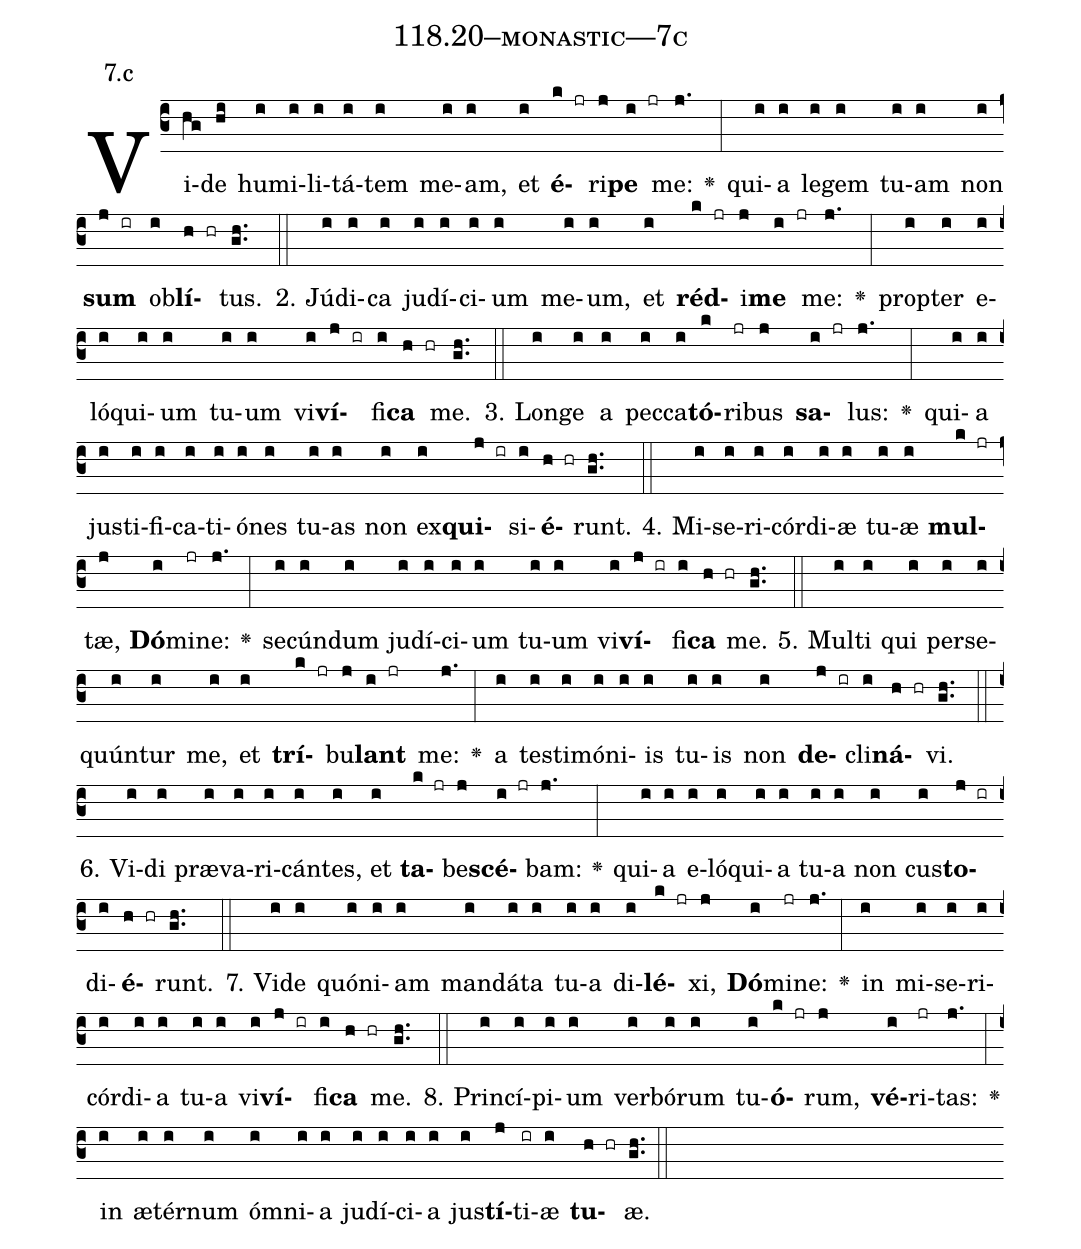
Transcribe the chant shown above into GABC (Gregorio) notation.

name: 118.20--monastic---7c;
annotation: 7.c;
%%
(c3)Vi(hg)de(hi) hu(i)mi(i)li(i)tá(i)tem(i) me(i)am,(i) et(i) <b>é</b>(k jr)ri(j)<b>pe</b>(i jr) me:(j.) <v>\greheightstar</v>(:) qui(i)a(i) le(i)gem(i) tu(i)am(i) non(i) <b>sum</b>(j ir) ob(i)<b>lí</b>(h hr)tus.(gh..) (::)
2. Jú(i)di(i)ca(i) ju(i)dí(i)ci(i)um(i) me(i)um,(i) et(i) <b>réd</b>(k jr)i(j)<b>me</b>(i jr) me:(j.) <v>\greheightstar</v>(:) prop(i)ter(i) e(i)ló(i)qui(i)um(i) tu(i)um(i) vi(i)<b>ví</b>(j ir)fi(i)<b>ca</b>(h hr) me.(gh..) (::)
3. Lon(i)ge(i) a(i) pec(i)ca(i)<b>tó</b>(k)ri(jr)bus(j) <b>sa</b>(i jr)lus:(j.) <v>\greheightstar</v>(:) qui(i)a(i) jus(i)ti(i)fi(i)ca(i)ti(i)ó(i)nes(i) tu(i)as(i) non(i) ex(i)<b>qui</b>(j ir)si(i)<b>é</b>(h hr)runt.(gh..) (::)
4. Mi(i)se(i)ri(i)cór(i)di(i)æ(i) tu(i)æ(i) <b>mul</b>(k jr)tæ,(j) <b>Dó</b>(i)mi(jr)ne:(j.) <v>\greheightstar</v>(:) se(i)cún(i)dum(i) ju(i)dí(i)ci(i)um(i) tu(i)um(i) vi(i)<b>ví</b>(j ir)fi(i)<b>ca</b>(h hr) me.(gh..) (::)
5. Mul(i)ti(i) qui(i) per(i)se(i)quún(i)tur(i) me,(i) et(i) <b>trí</b>(k jr)bu(j)<b>lant</b>(i jr) me:(j.) <v>\greheightstar</v>(:) a(i) tes(i)ti(i)mó(i)ni(i)is(i) tu(i)is(i) non(i) <b>de</b>(j ir)cli(i)<b>ná</b>(h hr)vi.(gh..) (::)
6. Vi(i)di(i) præ(i)va(i)ri(i)cán(i)tes,(i) et(i) <b>ta</b>(k jr)be(j)<b>scé</b>(i jr)bam:(j.) <v>\greheightstar</v>(:) qui(i)a(i) e(i)ló(i)qui(i)a(i) tu(i)a(i) non(i) cus(i)<b>to</b>(j ir)di(i)<b>é</b>(h hr)runt.(gh..) (::)
7. Vi(i)de(i) quón(i)i(i)am(i) man(i)dá(i)ta(i) tu(i)a(i) di(i)<b>lé</b>(k jr)xi,(j) <b>Dó</b>(i)mi(jr)ne:(j.) <v>\greheightstar</v>(:) in(i) mi(i)se(i)ri(i)cór(i)di(i)a(i) tu(i)a(i) vi(i)<b>ví</b>(j ir)fi(i)<b>ca</b>(h hr) me.(gh..) (::)
8. Prin(i)cí(i)pi(i)um(i) ver(i)bó(i)rum(i) tu(i)<b>ó</b>(k jr)rum,(j) <b>vé</b>(i)ri(jr)tas:(j.) <v>\greheightstar</v>(:) in(i) æ(i)tér(i)num(i) óm(i)ni(i)a(i) ju(i)dí(i)ci(i)a(i) jus(i)<b>tí</b>(j)ti(ir)æ(i) <b>tu</b>(h hr)æ.(gh..) (::)
